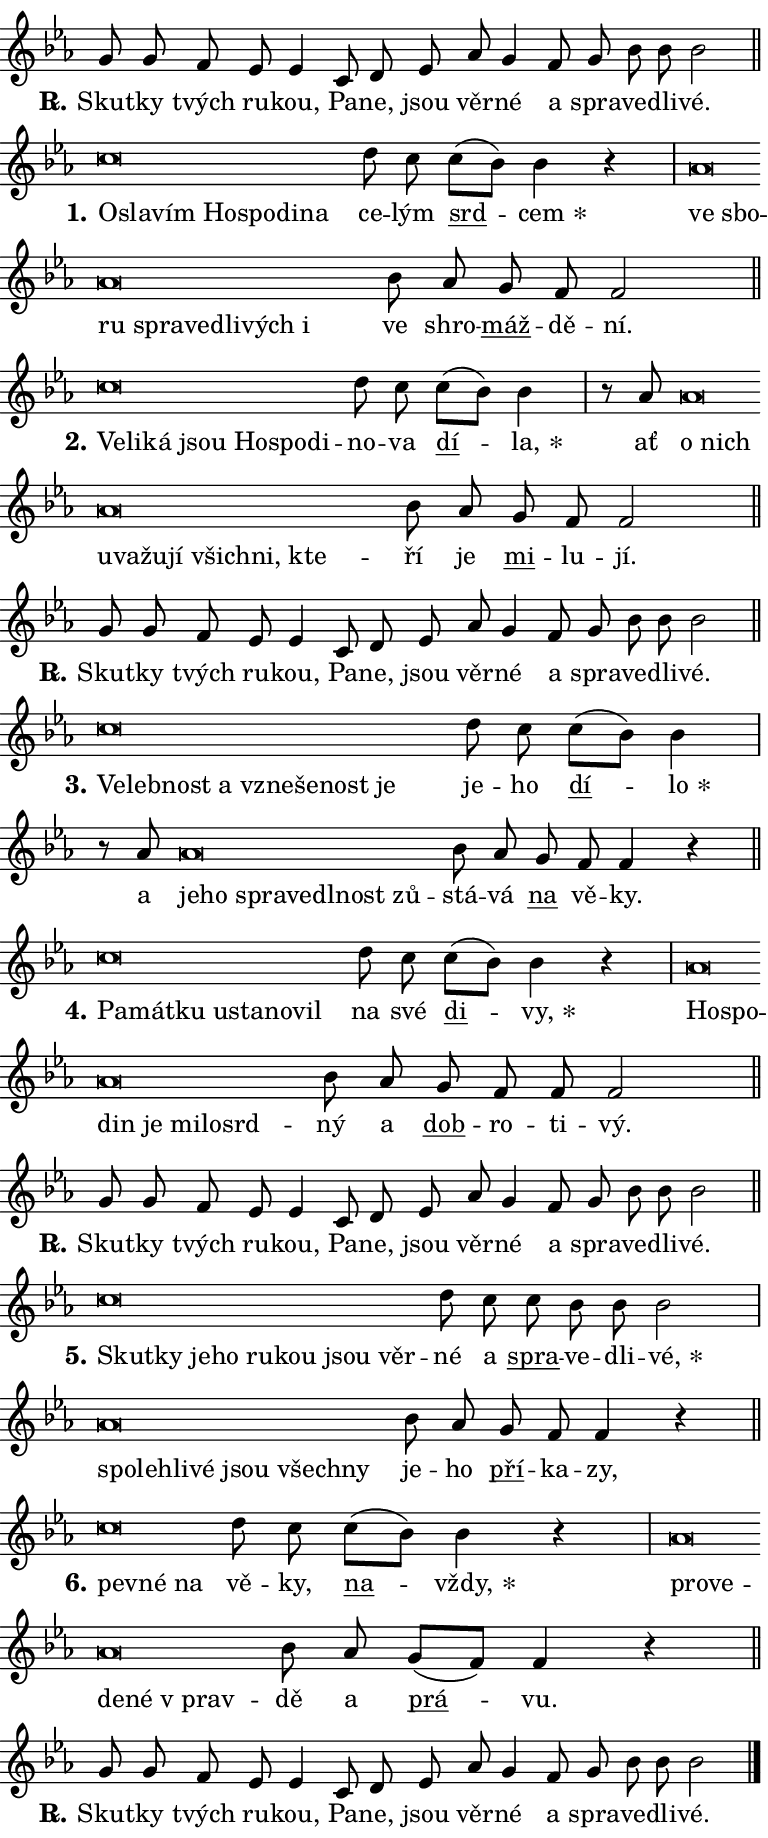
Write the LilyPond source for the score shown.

\version "2.24.0"
\header { tagline = "" }
\paper {
  indent = 0\cm
  top-margin = 0\cm
  right-margin = 0.13\cm % to fit lyric hyphens
  bottom-margin = 0\cm
  left-margin = 0\cm
  paper-width = 13\cm
  page-breaking = #ly:one-page-breaking
  system-system-spacing.basic-distance = #11
  score-system-spacing.basic-distance = #11
  ragged-last = ##f
}


%% Author: Thomas Morley
%% https://lists.gnu.org/archive/html/lilypond-user/2020-05/msg00002.html
#(define (line-position grob)
"Returns position of @var[grob} in current system:
   @code{'start}, if at first time-step
   @code{'end}, if at last time-step
   @code{'middle} otherwise
"
  (let* ((col (ly:item-get-column grob))
         (ln (ly:grob-object col 'left-neighbor))
         (rn (ly:grob-object col 'right-neighbor))
         (col-to-check-left (if (ly:grob? ln) ln col))
         (col-to-check-right (if (ly:grob? rn) rn col))
         (break-dir-left
           (and
             (ly:grob-property col-to-check-left 'non-musical #f)
             (ly:item-break-dir col-to-check-left)))
         (break-dir-right
           (and
             (ly:grob-property col-to-check-right 'non-musical #f)
             (ly:item-break-dir col-to-check-right))))
        (cond ((eqv? 1 break-dir-left) 'start)
              ((eqv? -1 break-dir-right) 'end)
              (else 'middle))))

#(define (tranparent-at-line-position vctor)
  (lambda (grob)
  "Relying on @code{line-position} select the relevant enry from @var{vctor}.
Used to determine transparency,"
    (case (line-position grob)
      ((end) (not (vector-ref vctor 0)))
      ((middle) (not (vector-ref vctor 1)))
      ((start) (not (vector-ref vctor 2))))))

noteHeadBreakVisibility =
#(define-music-function (break-visibility)(vector?)
"Makes @code{NoteHead}s transparent relying on @var{break-visibility}"
#{
  \override NoteHead.transparent =
    #(tranparent-at-line-position break-visibility)
#})

#(define delete-ledgers-for-transparent-note-heads
  (lambda (grob)
    "Reads whether a @code{NoteHead} is transparent.
If so this @code{NoteHead} is removed from @code{'note-heads} from
@var{grob}, which is supposed to be @code{LedgerLineSpanner}.
As a result ledgers are not printed for this @code{NoteHead}"
    (let* ((nhds-array (ly:grob-object grob 'note-heads))
           (nhds-list
             (if (ly:grob-array? nhds-array)
                 (ly:grob-array->list nhds-array)
                 '()))
           ;; Relies on the transparent-property being done before
           ;; Staff.LedgerLineSpanner.after-line-breaking is executed.
           ;; This is fragile ...
           (to-keep
             (remove
               (lambda (nhd)
                 (ly:grob-property nhd 'transparent #f))
               nhds-list)))
      ;; TODO find a better method to iterate over grob-arrays, similiar
      ;; to filter/remove etc for lists
      ;; For now rebuilt from scratch
      (set! (ly:grob-object grob 'note-heads)  '())
      (for-each
        (lambda (nhd)
          (ly:pointer-group-interface::add-grob grob 'note-heads nhd))
        to-keep))))

squashNotes = {
  \override NoteHead.X-extent = #'(-0.2 . 0.2)
  \override NoteHead.Y-extent = #'(-0.75 . 0)
  \override NoteHead.stencil =
    #(lambda (grob)
       (let ((pos (ly:grob-property grob 'staff-position)))
         (begin
           (if (< pos -7) (display "ERROR: Lower brevis then expected\n") (display ""))
           (if (<= pos -6) ly:text-interface::print ly:note-head::print))))
}
unSquashNotes = {
  \revert NoteHead.X-extent
  \revert NoteHead.Y-extent
  \revert NoteHead.stencil
}

hideNotes = \noteHeadBreakVisibility #begin-of-line-visible
unHideNotes = \noteHeadBreakVisibility #all-visible

% work-around for resetting accidentals
% https://lilypond.org/doc/v2.23/Documentation/notation/displaying-rhythms#unmetered-music
cadenzaMeasure = {
  \cadenzaOff
  \partial 1024 s1024
  \cadenzaOn
}

#(define-markup-command (accent layout props text) (markup?)
  "Underline accented syllable"
  (interpret-markup layout props
    #{\markup \override #'(offset . 4.3) \underline { #text }#}))

responsum = \markup \concat {
  "R" \hspace #-1.05 \path #0.1 #'((moveto 0 0.07) (lineto 0.9 0.8)) \hspace #0.05 "."
}

spaceSize = #0.6828661417322834 % exact space size for TeX Gyre Schola

\layout {
  \context {
    \Staff
    \remove "Time_signature_engraver"
    \override LedgerLineSpanner.after-line-breaking = #delete-ledgers-for-transparent-note-heads
  }
  \context {
    \Lyrics {
      \override LyricSpace.minimum-distance = \spaceSize
      \override LyricText.font-name = #"TeX Gyre Schola"
      \override LyricText.font-size = 1
      \override StanzaNumber.font-name = #"TeX Gyre Schola Bold"
      \override StanzaNumber.font-size = 1
    }
  }
  \context {
    \Score 
    \override NoteHead.text =
      #(lambda (grob) 
        (let ((pos (ly:grob-property grob 'staff-position)))
          #{\markup {
            \combine
              \halign #-0.55 \raise #(if (= pos -6) 0 0.5) \override #'(thickness . 2) \draw-line #'(3.2 . 0)
              \musicglyph "noteheads.sM1"
          }#}))
  }
}

% magnetic-lyrics.ily
%
%   written by
%     Jean Abou Samra <jean@abou-samra.fr>
%     Werner Lemberg <wl@gnu.org>
%
%   adapted by
%     Jiri Hon <jiri.hon@gmail.com>
%
% Version 2022-Apr-15

% https://www.mail-archive.com/lilypond-user@gnu.org/msg149350.html

#(define (Left_hyphen_pointer_engraver context)
   "Collect syllable-hyphen-syllable occurrences in lyrics and store
them in properties.  This engraver only looks to the left.  For
example, if the lyrics input is @code{foo -- bar}, it does the
following.

@itemize @bullet
@item
Set the @code{text} property of the @code{LyricHyphen} grob between
@q{foo} and @q{bar} to @code{foo}.

@item
Set the @code{left-hyphen} property of the @code{LyricText} grob with
text @q{foo} to the @code{LyricHyphen} grob between @q{foo} and
@q{bar}.
@end itemize

Use this auxiliary engraver in combination with the
@code{lyric-@/text::@/apply-@/magnetic-@/offset!} hook."
   (let ((hyphen #f)
         (text #f))
     (make-engraver
      (acknowledgers
       ((lyric-syllable-interface engraver grob source-engraver)
        (set! text grob)))
      (end-acknowledgers
       ((lyric-hyphen-interface engraver grob source-engraver)
        ;(when (not (grob::has-interface grob 'lyric-space-interface))
          (set! hyphen grob)));)
      ((stop-translation-timestep engraver)
       (when (and text hyphen)
         (ly:grob-set-object! text 'left-hyphen hyphen))
       (set! text #f)
       (set! hyphen #f)))))

#(define (lyric-text::apply-magnetic-offset! grob)
   "If the space between two syllables is less than the value in
property @code{LyricText@/.details@/.squash-threshold}, move the right
syllable to the left so that it gets concatenated with the left
syllable.

Use this function as a hook for
@code{LyricText@/.after-@/line-@/breaking} if the
@code{Left_@/hyphen_@/pointer_@/engraver} is active."
   (let ((hyphen (ly:grob-object grob 'left-hyphen #f)))
     (when hyphen
       (let ((left-text (ly:spanner-bound hyphen LEFT)))
         (when (grob::has-interface left-text 'lyric-syllable-interface)
           (let* ((common (ly:grob-common-refpoint grob left-text X))
                  (this-x-ext (ly:grob-extent grob common X))
                  (left-x-ext
                   (begin
                     ;; Trigger magnetism for left-text.
                     (ly:grob-property left-text 'after-line-breaking)
                     (ly:grob-extent left-text common X)))
                  ;; `delta` is the gap width between two syllables.
                  (delta (- (interval-start this-x-ext)
                            (interval-end left-x-ext)))
                  (details (ly:grob-property grob 'details))
                  (threshold (assoc-get 'squash-threshold details 0.2)))
             (when (< delta threshold)
               (let* (;; We have to manipulate the input text so that
                      ;; ligatures crossing syllable boundaries are not
                      ;; disabled.  For languages based on the Latin
                      ;; script this is essentially a beautification.
                      ;; However, for non-Western scripts it can be a
                      ;; necessity.
                      (lt (ly:grob-property left-text 'text))
                      (rt (ly:grob-property grob 'text))
                      (is-space (grob::has-interface hyphen 'lyric-space-interface))
                      (space (if is-space " " ""))
                      (extra-delta (if is-space spaceSize 0))
                      ;; Append new syllable.
                      (ltrt-space (if (and (string? lt) (string? rt))
                                (string-append lt space rt)
                                (make-concat-markup (list lt space rt))))
                      ;; Right-align `ltrt` to the right side.
                      (ltrt-space-markup (grob-interpret-markup
                               grob
                               (make-translate-markup
                                (cons (interval-length this-x-ext) 0)
                                (make-right-align-markup ltrt-space)))))
                 (begin
                   ;; Don't print `left-text`.
                   (ly:grob-set-property! left-text 'stencil #f)
                   ;; Set text and stencil (which holds all collected
                   ;; syllables so far) and shift it to the left.
                   (ly:grob-set-property! grob 'text ltrt-space)
                   (ly:grob-set-property! grob 'stencil ltrt-space-markup)
                   (ly:grob-translate-axis! grob (- (- delta extra-delta)) X))))))))))


#(define (lyric-hyphen::displace-bounds-first grob)
   ;; Make very sure this callback isn't triggered too early.
   (let ((left (ly:spanner-bound grob LEFT))
         (right (ly:spanner-bound grob RIGHT)))
     (ly:grob-property left 'after-line-breaking)
     (ly:grob-property right 'after-line-breaking)
     (ly:lyric-hyphen::print grob)))

squashThreshold = #0.4

\layout {
  \context {
    \Lyrics
    \consists #Left_hyphen_pointer_engraver
    \override LyricText.after-line-breaking =
      #lyric-text::apply-magnetic-offset!
    \override LyricHyphen.stencil = #lyric-hyphen::displace-bounds-first
    \override LyricText.details.squash-threshold = \squashThreshold
    \override LyricHyphen.minimum-distance = 0
    \override LyricHyphen.minimum-length = \squashThreshold
  }
}

squashText = \override LyricText.details.squash-threshold = 9999
unSquashText = \override LyricText.details.squash-threshold = \squashThreshold

leftText = \override LyricText.self-alignment-X = #LEFT
unLeftText = \revert LyricText.self-alignment-X

starOffset = #(lambda (grob) 
                (let ((x_offset (ly:self-alignment-interface::aligned-on-x-parent grob)))
                  (if (= x_offset 0) 0 (+ x_offset 1.2))))

star = #(define-music-function (syllable)(string?)
"Append star separator at the end of a syllable"
#{
  \once \override LyricText.X-offset = #starOffset
  \lyricmode { \markup {
    #syllable
    \override #'((font-name . "TeX Gyre Schola Bold")) \hspace #0.2 \lower #0.65 \larger "*"
  } }
#})

starAccent = #(define-music-function (syllable)(string?)
"Append star separator at the end of a syllable and make accent"
#{
  \once \override LyricText.X-offset = #starOffset
  \lyricmode { \markup {
    \accent #syllable
    \override #'((font-name . "TeX Gyre Schola Bold")) \hspace #0.2 \lower #0.65 \larger "*"
  } }
#})

breath = #(define-music-function (syllable)(string?)
"Append breathing indicator at the end of a syllable"
#{
  \lyricmode { \markup { #syllable "+" } }
#})

optionalBreath = #(define-music-function (syllable)(string?)
"Append optional breathing indicator at the end of a syllable"
#{
  \lyricmode { \markup { #syllable "(+)" } }
#})


\score {
    <<
        \new Voice = "melody" { \cadenzaOn \key es \major \relative { g'8 g f es es4 \bar "" c8 d es as g4 \bar "" f8 g bes bes bes2 \cadenzaMeasure \bar "||" \break } }
        \new Lyrics \lyricsto "melody" { \lyricmode { \set stanza = \responsum
Skut -- ky tvých ru -- kou, Pa -- ne, jsou věr -- né a spra -- ve -- dli -- vé. } }
    >>
    \layout {}
}

\score {
    <<
        \new Voice = "melody" { \cadenzaOn \key es \major \relative { \squashNotes c''\breve*1/16 \hideNotes \breve*1/16 \bar "" \breve*1/16 \bar "" \breve*1/16 \bar "" \breve*1/16 \bar "" \breve*1/16 \breve*1/16 \bar "" \unHideNotes \unSquashNotes d8 c \bar "" c[( bes)] bes4 r \cadenzaMeasure \bar "|" \squashNotes as\breve*1/16 \hideNotes \breve*1/16 \bar "" \breve*1/16 \bar "" \breve*1/16 \bar "" \breve*1/16 \bar "" \breve*1/16 \bar "" \breve*1/16 \breve*1/16 \bar "" \unHideNotes \unSquashNotes bes8 as \bar "" g f f2 \cadenzaMeasure \bar "||" \break } }
        \new Lyrics \lyricsto "melody" { \lyricmode { \set stanza = "1."
\leftText O -- \squashText sla -- vím Ho -- spo -- di -- na \unLeftText \unSquashText ce -- lým \markup \accent srd -- \star cem \leftText ve \squashText sbo -- ru spra -- ve -- dli -- vých i \unLeftText \unSquashText ve shro -- \markup \accent máž -- dě -- ní. } }
    >>
    \layout {}
}

\score {
    <<
        \new Voice = "melody" { \cadenzaOn \key es \major \relative { \squashNotes c''\breve*1/16 \hideNotes \breve*1/16 \bar "" \breve*1/16 \bar "" \breve*1/16 \bar "" \breve*1/16 \bar "" \breve*1/16 \breve*1/16 \bar "" \unHideNotes \unSquashNotes d8 c \bar "" c[( bes)] bes4 \cadenzaMeasure \bar "|" r8 as8 \squashNotes as\breve*1/16 \hideNotes \breve*1/16 \bar "" \breve*1/16 \bar "" \breve*1/16 \bar "" \breve*1/16 \bar "" \breve*1/16 \bar "" \breve*1/16 \bar "" \breve*1/16 \breve*1/16 \bar "" \unHideNotes \unSquashNotes bes8 as \bar "" g f f2 \cadenzaMeasure \bar "||" \break } }
        \new Lyrics \lyricsto "melody" { \lyricmode { \set stanza = "2."
\leftText Ve -- \squashText li -- ká jsou Ho -- spo -- di -- \unLeftText \unSquashText no -- va \markup \accent dí -- \star la, ať \leftText o \squashText nich u -- va -- žu -- jí všich -- ni, kte -- \unLeftText \unSquashText ří je \markup \accent mi -- lu -- jí. } }
    >>
    \layout {}
}

\score {
    <<
        \new Voice = "melody" { \cadenzaOn \key es \major \relative { g'8 g f es es4 \bar "" c8 d es as g4 \bar "" f8 g bes bes bes2 \cadenzaMeasure \bar "||" \break } }
        \new Lyrics \lyricsto "melody" { \lyricmode { \set stanza = \responsum
Skut -- ky tvých ru -- kou, Pa -- ne, jsou věr -- né a spra -- ve -- dli -- vé. } }
    >>
    \layout {}
}

\score {
    <<
        \new Voice = "melody" { \cadenzaOn \key es \major \relative { \squashNotes c''\breve*1/16 \hideNotes \breve*1/16 \bar "" \breve*1/16 \bar "" \breve*1/16 \bar "" \breve*1/16 \bar "" \breve*1/16 \bar "" \breve*1/16 \breve*1/16 \bar "" \unHideNotes \unSquashNotes d8 c \bar "" c[( bes)] bes4 \cadenzaMeasure \bar "|" r8 as8 \squashNotes as\breve*1/16 \hideNotes \breve*1/16 \bar "" \breve*1/16 \bar "" \breve*1/16 \bar "" \breve*1/16 \bar "" \breve*1/16 \breve*1/16 \bar "" \unHideNotes \unSquashNotes bes8 as \bar "" g f f4 r \cadenzaMeasure \bar "||" \break } }
        \new Lyrics \lyricsto "melody" { \lyricmode { \set stanza = "3."
\leftText Ve -- \squashText leb -- nost a vzne -- še -- nost je \unLeftText \unSquashText je -- ho \markup \accent dí -- \star lo a \leftText je -- \squashText ho spra -- ve -- dl -- nost zů -- \unLeftText \unSquashText stá -- vá \markup \accent na vě -- ky. } }
    >>
    \layout {}
}

\score {
    <<
        \new Voice = "melody" { \cadenzaOn \key es \major \relative { \squashNotes c''\breve*1/16 \hideNotes \breve*1/16 \bar "" \breve*1/16 \bar "" \breve*1/16 \bar "" \breve*1/16 \bar "" \breve*1/16 \breve*1/16 \bar "" \unHideNotes \unSquashNotes d8 c \bar "" c[( bes)] bes4 r \cadenzaMeasure \bar "|" \squashNotes as\breve*1/16 \hideNotes \breve*1/16 \bar "" \breve*1/16 \bar "" \breve*1/16 \bar "" \breve*1/16 \bar "" \breve*1/16 \breve*1/16 \bar "" \unHideNotes \unSquashNotes bes8 as \bar "" g f f f2 \cadenzaMeasure \bar "||" \break } }
        \new Lyrics \lyricsto "melody" { \lyricmode { \set stanza = "4."
\leftText Pa -- \squashText mát -- ku u -- sta -- no -- vil \unLeftText \unSquashText na své \markup \accent di -- \star vy, \leftText Ho -- \squashText spo -- din je mi -- lo -- srd -- \unLeftText \unSquashText ný a \markup \accent dob -- ro -- ti -- vý. } }
    >>
    \layout {}
}

\score {
    <<
        \new Voice = "melody" { \cadenzaOn \key es \major \relative { g'8 g f es es4 \bar "" c8 d es as g4 \bar "" f8 g bes bes bes2 \cadenzaMeasure \bar "||" \break } }
        \new Lyrics \lyricsto "melody" { \lyricmode { \set stanza = \responsum
Skut -- ky tvých ru -- kou, Pa -- ne, jsou věr -- né a spra -- ve -- dli -- vé. } }
    >>
    \layout {}
}

\score {
    <<
        \new Voice = "melody" { \cadenzaOn \key es \major \relative { \squashNotes c''\breve*1/16 \hideNotes \breve*1/16 \bar "" \breve*1/16 \bar "" \breve*1/16 \bar "" \breve*1/16 \bar "" \breve*1/16 \bar "" \breve*1/16 \breve*1/16 \bar "" \unHideNotes \unSquashNotes d8 c \bar "" c bes bes bes2 \cadenzaMeasure \bar "|" \squashNotes as\breve*1/16 \hideNotes \breve*1/16 \bar "" \breve*1/16 \bar "" \breve*1/16 \bar "" \breve*1/16 \bar "" \breve*1/16 \breve*1/16 \bar "" \unHideNotes \unSquashNotes bes8 as \bar "" g f f4 r \cadenzaMeasure \bar "||" \break } }
        \new Lyrics \lyricsto "melody" { \lyricmode { \set stanza = "5."
\leftText Skut -- \squashText ky je -- ho ru -- kou jsou věr -- \unLeftText \unSquashText né a \markup \accent spra -- ve -- dli -- \star vé, \leftText spo -- \squashText leh -- li -- vé jsou všech -- ny \unLeftText \unSquashText je -- ho \markup \accent pří -- ka -- zy, } }
    >>
    \layout {}
}

\score {
    <<
        \new Voice = "melody" { \cadenzaOn \key es \major \relative { \squashNotes c''\breve*1/16 \hideNotes \breve*1/16 \breve*1/16 \bar "" \unHideNotes \unSquashNotes d8 c \bar "" c[( bes)] bes4 r \cadenzaMeasure \bar "|" \squashNotes as\breve*1/16 \hideNotes \breve*1/16 \bar "" \breve*1/16 \bar "" \breve*1/16 \breve*1/16 \bar "" \unHideNotes \unSquashNotes bes8 as \bar "" g[( f)] f4 r \cadenzaMeasure \bar "||" \break } }
        \new Lyrics \lyricsto "melody" { \lyricmode { \set stanza = "6."
\leftText pev -- \squashText né na \unLeftText \unSquashText vě -- ky, \markup \accent na -- \star vždy, \leftText pro -- \squashText ve -- de -- né "v prav" -- \unLeftText \unSquashText dě a \markup \accent prá -- vu. } }
    >>
    \layout {}
}

\score {
    <<
        \new Voice = "melody" { \cadenzaOn \key es \major \relative { g'8 g f es es4 \bar "" c8 d es as g4 \bar "" f8 g bes bes bes2 \cadenzaMeasure \bar "||" \break } \bar "|." }
        \new Lyrics \lyricsto "melody" { \lyricmode { \set stanza = \responsum
Skut -- ky tvých ru -- kou, Pa -- ne, jsou věr -- né a spra -- ve -- dli -- vé. } }
    >>
    \layout {}
}
